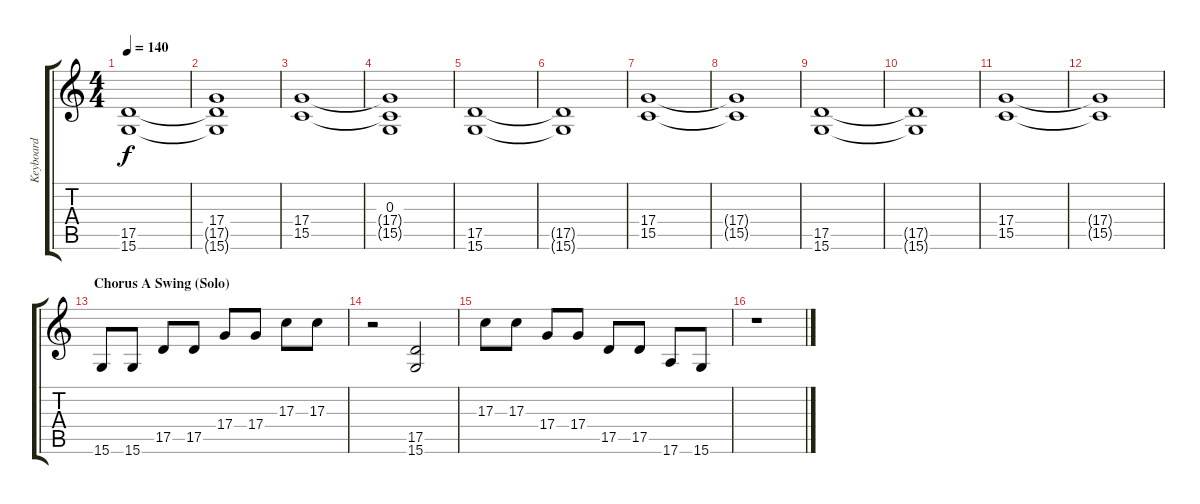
\track ("Keyboard" "Keyboard") {instrument lead2sawtooth}
\staff {score tabs}
\tuning (E4 B3 G3 D3 A2 E2) {hide}
\ts (4 4)
\tempo 140
\clef g2
\ks c
(17.5 15.6).1{dy f} |
(17.4{t} 17.5{t} 15.6{t}).1 |
(17.4 15.5).1 |
(0.3 17.4{t} 15.5{t}).1 |
(17.5 15.6).1 |
(17.5{t} 15.6{t}).1 |
(17.4 15.5).1 |
(17.4{t} 15.5{t}).1 |
(17.5 15.6).1 |
(17.5{t} 15.6{t}).1 |
(17.4 15.5).1 |
(17.4{t} 15.5{t}).1 |
\section ("" "Chorus A Swing (Solo)")
15.6.8{instrument lead2sawtooth} 15.6.8 17.5.8 17.5.8 17.4.8 17.4.8 17.3.8 17.3.8 |
r.2 (17.5 15.6).2 |
17.3.8 17.3.8 17.4.8 17.4.8 17.5.8 17.5.8 17.6.8 15.6.8 |
r.1
